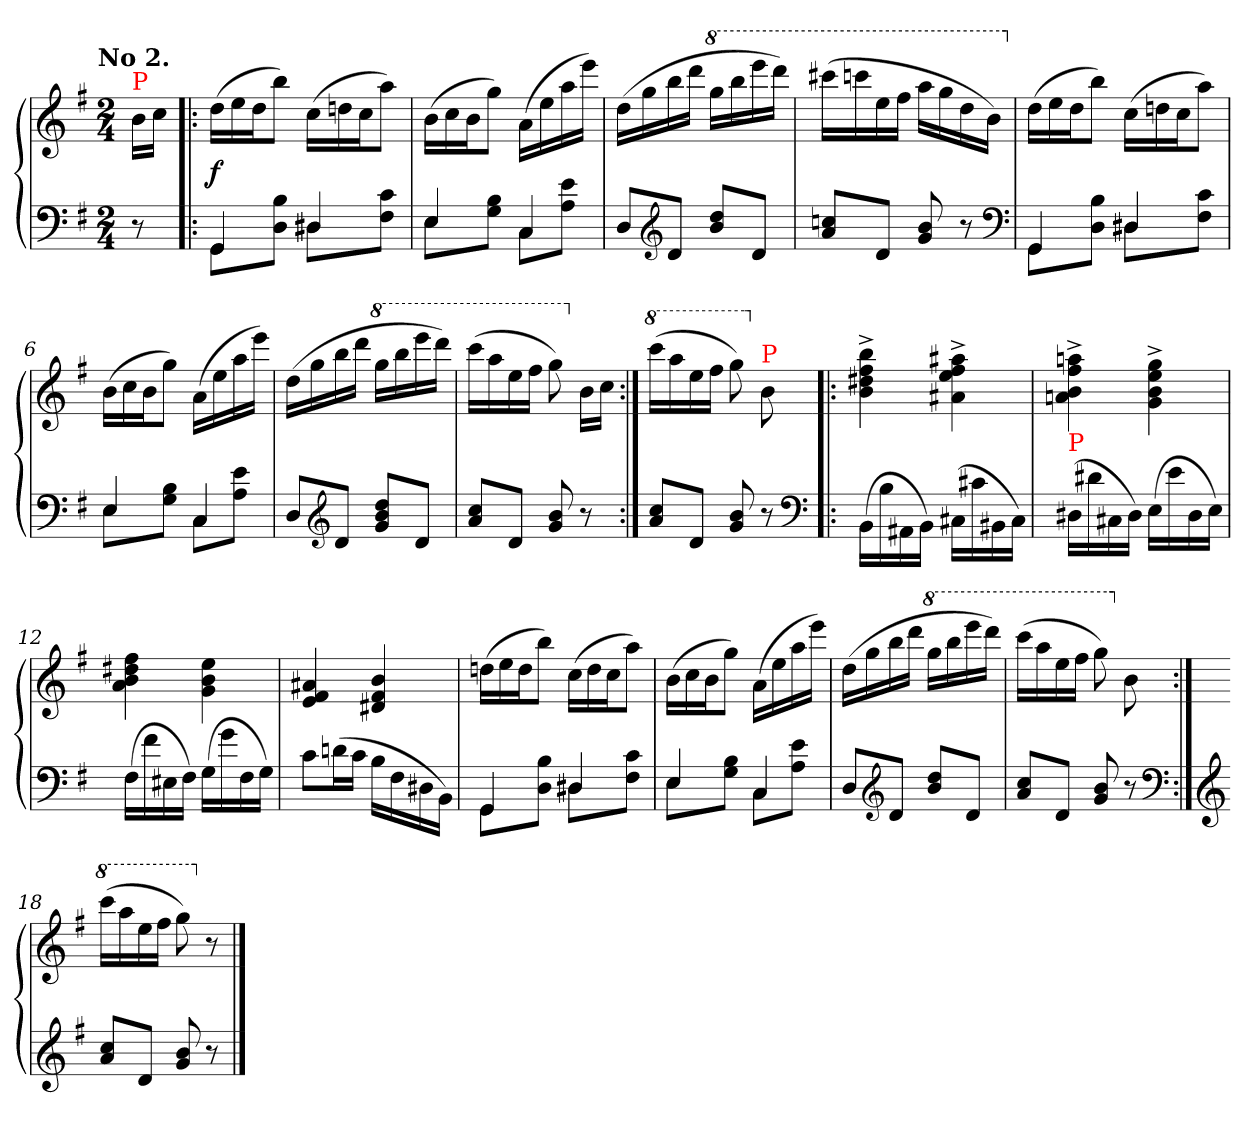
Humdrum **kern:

**kern	**kern	**dynam
*part1	*part1	*part1
*staff2	*staff1	*staff1/2
*clefF4	*clefG2	*
*k[f#]	*k[f#]	*
*G:	*G:	*
!!LO:TX:omd:t=No 2.
*M2/4	*M2/4	*
=	=	=
!	!LO:TX:a:color=red:t=P	!
8r	16b\LL	.
.	16ccJJ	.
=1!|:	=1!|:	=1!|:
*^	*	*
*	*	*Xtuplet	*
4GG/	8GG\L	(>24ddLL	f
.	.	24ee	.
.	.	24ddJ	.
.	8D 8BJ	8bbJ)	.
4D#X/	8D#X\L	(>24ccLL	.
.	.	24ddnj	.
.	.	24ccJ	.
.	8F# 8cJ	8aaJ)	.
=2	=2	=2	=2
4E/	8E\L	(>24bLL	.
.	.	24cc	.
.	.	24bJ	.
.	8G 8BJ	8ggJ)	.
4C/	8C\L	(>16aLL	.
.	.	16ee	.
.	8A 8eJ	16aa	.
.	.	16eeeJJ)	.
*v	*v	*	*
=3	=3	=3
8D/L	(>16ddLL	.
.	16gg	.
*clefG2	*	*
8dJ	16bb	.
.	16dddJJ	.
*	*8va	*
8b/ 8dd/L	16gggLL	.
.	16bbb	.
8dJ	16eeee	.
.	16ddddJJ)	.
=4	=4	=4
8a/ 8ccnj/L	(>16cccc#XLL	.
.	16ccccn	.
8dJ	16eee	.
.	16fff#JJ	.
8g/ 8b/	16aaaLL	.
.	16ggg	.
8r	16ddd	.
.	16bbJJ)	.
*clefF4	*	*
=5	=5	=5
*^	*	*
*	*	*X8va	*
4GG/	8GG\L	(>24ddLL	.
.	.	24ee	.
.	.	24ddJ	.
.	8D 8BJ	8bbJ)	.
4D#X	8D#X\L	(>24ccLL	.
.	.	24ddnj	.
.	.	24ccJ	.
.	8F# 8cJ	8aaJ)	.
=6	=6	=6	=6
4E/	8E\L	(>24bLL	.
.	.	24cc	.
.	.	24bJ	.
.	8G 8BJ	8ggJ)	.
4C/	8C\L	(>16aLL	.
.	.	16ee	.
.	8A 8eJ	16aa	.
.	.	16eeeJJ)	.
*v	*v	*	*
=7	=7	=7
8D/L	(>16ddLL	.
.	16gg	.
*clefG2	*	*
8dJ	16bb	.
.	16dddJJ	.
*	*8va	*
8g/ 8b/ 8dd/L	16gggLL	.
.	16bbb	.
8dJ	16eeee	.
.	16ddddJJ)	.
=8	=8	=8
8a/ 8cc/L	(>16ccccLL	.
.	16aaa	.
8dJ	16eee	.
.	16fff#JJ	.
8g/ 8b/	8ggg)	.
*	*X8va	*
8r	16bLL	.
.	16ccJJ	.
=9:|!	=9:|!	=9:|!
*	*8va	*
8a/ 8cc/L	(>16ccccLL	.
.	16aaa	.
8dJ	16eee	.
.	16fff#JJ	.
8g/ 8b/	8ggg)	.
*	*X8va	*
!	!LO:TX:a:color=red:t=P	!
8r	8b	.
*clefF4	*	*
=10!|:	=10!|:	=10!|:
(>16BB\LL	4b^<\ 4dd#X^<\ 4ff#^<\ 4bb^<\	.
16B	.	.
16AA#X	.	.
16BBJJ)	.	.
(>16C#X\LL	4a#X^<\ 4ee^<\ 4ff#^<\ 4aa#X^<\	.
16c#X	.	.
16BB#X	.	.
16C#JJ)	.	.
=11	=11	=11
!	!LO:TX:b:color=red:t=P	!
(>16D#X\LL	4an^<\ 4b^<\ 4ff#^<\ 4aan^<\	.
16d#X	.	.
16C#X	.	.
16D#JJ)	.	.
(>16E\LL	4g^<\ 4b^<\ 4ee^<\ 4gg^<\	.
16e	.	.
16D#	.	.
16EJJ)	.	.
=12	=12	=12
(>16F#\LL	4a\ 4b\ 4dd#X\ 4ff#\	.
16f#	.	.
16E#X	.	.
16F#JJ)	.	.
(>16G\LL	4g\ 4b\ 4ee\	.
16g	.	.
16F#	.	.
16GJJ)	.	.
=13	=13	=13
8c\L	4e/ 4f#/ 4a#X/	.
(>16dnjL	.	.
16cJJ	.	.
16BLL	4d#X/ 4f#/ 4b/	.
16F#	.	.
16D#X	.	.
16BBJJ)	.	.
=14	=14	=14
*^	*	*
4GG	8GG\L	(>24ddnLL	.
.	.	24ee	.
.	.	24ddJ	.
.	8D 8BJ	8bbJ)	.
4D#X/	8D#X\L	(>24ccLL	.
.	.	24dd	.
.	.	24ccJ	.
.	8F# 8cJ	8aaJ)	.
=15	=15	=15	=15
4E	8E\L	(>24b\LL	.
.	.	24cc	.
.	.	24bJ	.
.	8G 8BJ	8ggJ)	.
4C	8C\L	(>16a\LL	.
.	.	16ee	.
.	8A 8eJ	16aa	.
.	.	16eeeJJ)	.
*v	*v	*	*
=16	=16	=16
8D/L	(>16dd\LL	.
.	16gg	.
*clefG2	*	*
8dJ	16bb	.
.	16dddJJ	.
*	*8va	*
8b/ 8dd/L	16ggg\LL	.
.	16bbb	.
8dJ	16eeee	.
.	16ddddJJ)	.
=17	=17	=17
8a/ 8cc/L	(>16ccccLL	.
.	16aaa	.
8dJ	16eee	.
.	16fff#JJ	.
8g/ 8b/	8ggg)	.
*	*X8va	*
8r	8b\	.
*clefF4	*	*
=18:|!	=18:|!	=18:|!
*clefG2	*	*
*	*8va	*
8a/ 8cc/L	(>16ccccLL	.
.	16aaa	.
8dJ	16eee	.
.	16fff#JJ	.
8g/ 8b/	8ggg\)	.
*	*X8va	*
8r	8r	.
==	==	==
*-	*-	*-
